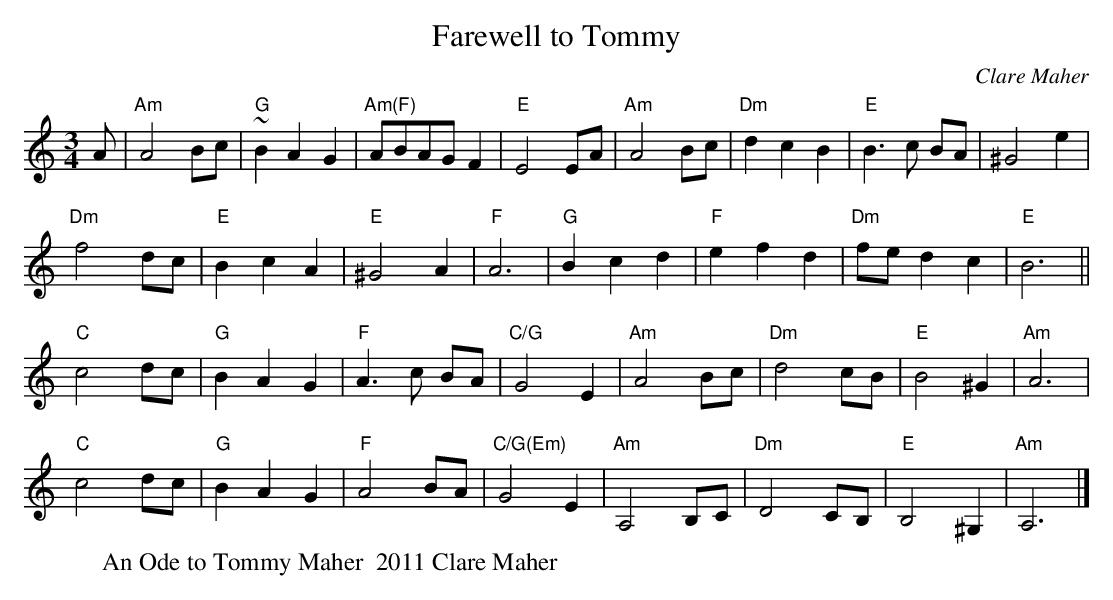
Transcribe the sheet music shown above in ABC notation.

X:1
T:Farewell to Tommy
M:3/4
C:Clare Maher
L:1/8
K:Am
A| "Am" A4 Bc| "G" ~B2 A2 G2|"Am(F)" ABAG F2| "E" E4 EA|\
"Am" A4 Bc| "Dm" d2 c2B2|"E" B3c BA|^G4 e2|
"Dm" f4dc|"E" B2 c2 A2|"E" ^G4 A2|"F"A6|\
"G" B2 c2d2|"F" e2 f2 d2|"Dm" fe d2c2|"E" B6||
"C" c4 dc|"G" B2 A2G2|"F" A3c BA| "C/G" G4E2|\
"Am"  A4 Bc|"Dm" d4 cB|"E" B4^G2|"Am" A6|
"C" c4 dc|"G" B2 A2G2|"F" A4 BA| "C/G(Em)" G4E2|\
"Am" A,4 B,C|"Dm" D4 CB,|"E" B,4^G,2|"Am" A,6|]
W: An Ode to Tommy Maher  2011 Clare Maher
